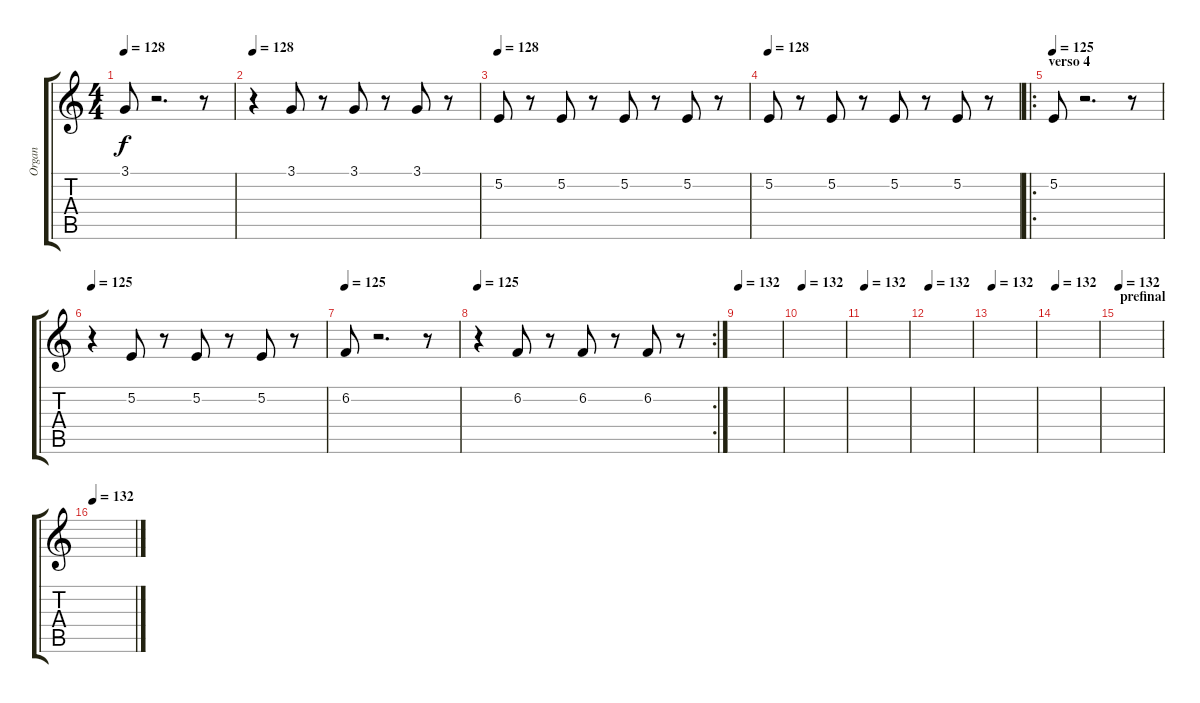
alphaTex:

\track ("Organ" "Organ") {instrument drawbarorgan}
\staff {score tabs}
\tuning (E4 B3 G3 D3 A2 E2) {hide}
\ts (4 4)
\tempo 128
\clef g2
\ks c
3.1.8{dy f} r.2{d} r.8 |
\tempo 128
r.4 3.1.8 r.8 3.1.8 r.8 3.1.8 r.8 |
\tempo 128
5.2.8 r.8 5.2.8 r.8 5.2.8 r.8 5.2.8 r.8 |
\tempo 128
5.2.8 r.8 5.2.8 r.8 5.2.8 r.8 5.2.8 r.8 |
\ro
\section ("" "verso 4")
\tempo 125
5.2.8 r.2{d} r.8 |
\tempo 125
r.4 5.2.8 r.8 5.2.8 r.8 5.2.8 r.8 |
\tempo 125
6.2.8 r.2{d} r.8 |
\rc 2
\tempo 125
r.4 6.2.8 r.8 6.2.8 r.8 6.2.8 r.8 |
\tempo 132
|
\tempo 132
|
\tempo 132
|
\tempo 132
|
\tempo 132
|
\tempo 132
|
\section ("" "prefinal")
\tempo 132
|
\tempo 132
